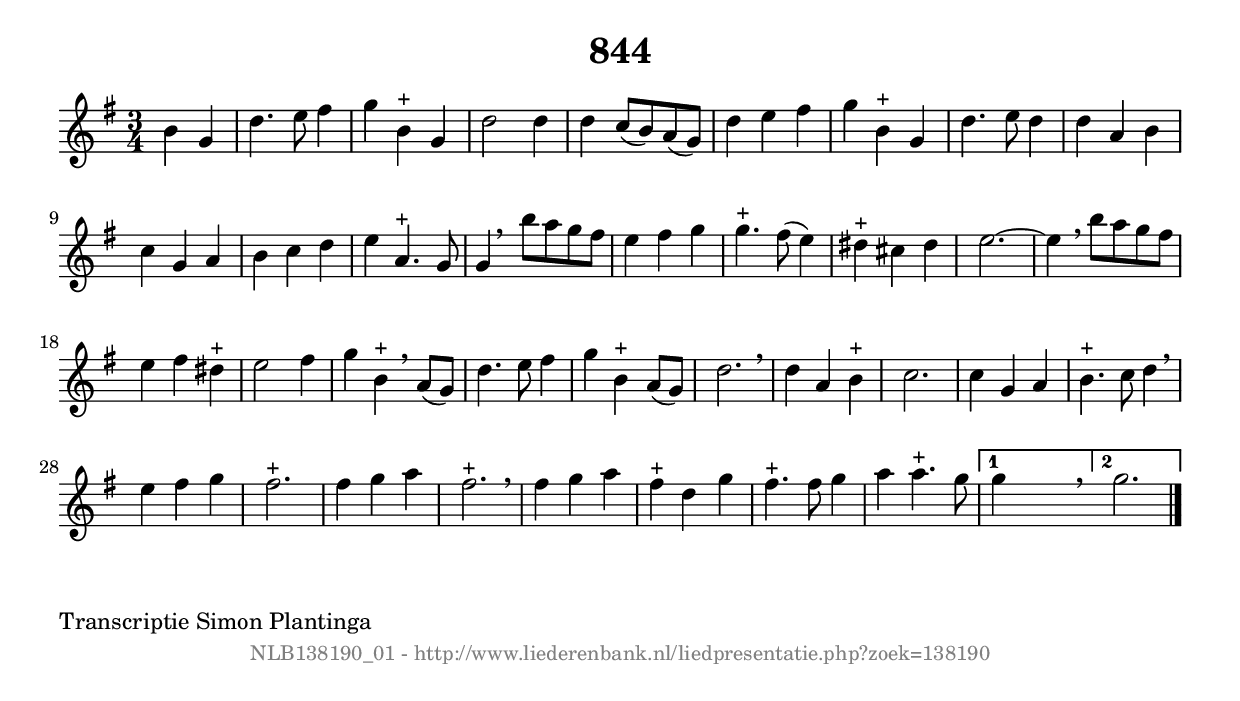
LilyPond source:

%
% produced by wce2krn 1.64 (7 June 2014)
%
\version"2.16"
#(append! paper-alist '(("long" . (cons (* 210 mm) (* 2000 mm)))))
#(set-default-paper-size "long")
sb = {\breathe}
mBreak = {\breathe }
bBreak = {\breathe }
x = {\once\override NoteHead #'style = #'cross }
gl=\glissando
itime={\override Staff.TimeSignature #'stencil = ##f }
ficta = {\once\set suggestAccidentals = ##t}
fine = {\once\override Score.RehearsalMark #'self-alignment-X = #1 \mark \markup {\italic{Fine}}}
dc = {\once\override Score.RehearsalMark #'self-alignment-X = #1 \mark \markup {\italic{D.C.}}}
dcf = {\once\override Score.RehearsalMark #'self-alignment-X = #1 \mark \markup {\italic{D.C. al Fine}}}
dcc = {\once\override Score.RehearsalMark #'self-alignment-X = #1 \mark \markup {\italic{D.C. al Coda}}}
ds = {\once\override Score.RehearsalMark #'self-alignment-X = #1 \mark \markup {\italic{D.S.}}}
dsf = {\once\override Score.RehearsalMark #'self-alignment-X = #1 \mark \markup {\italic{D.S. al Fine}}}
dsc = {\once\override Score.RehearsalMark #'self-alignment-X = #1 \mark \markup {\italic{D.S. al Coda}}}
pv = {\set Score.repeatCommands = #'((volta "1"))}
sv = {\set Score.repeatCommands = #'((volta "2"))}
tv = {\set Score.repeatCommands = #'((volta "3"))}
qv = {\set Score.repeatCommands = #'((volta "4"))}
xv = {\set Score.repeatCommands = #'((volta #f))}
\header{ tagline = ""
title = "844"
}
\score {{
\key g \major
\relative g'
{
\set melismaBusyProperties = #'()
\partial 32*16
\time 3/4
\tempo 4=120
\override Score.MetronomeMark #'transparent = ##t
\override Score.RehearsalMark #'break-visibility = #(vector #t #t #f)
b4 g4 | d'4. e8 fis4 | g4 b,4^"+" g4 | d'2 d4 | d4 c8( b8) a8( g8) | d'4 e4 fis4 | g4 b,4^"+" g4 | d'4. e8 d4 | d4 a4 b4 | c4 g4 a4 | b4 c4 d4 | e4 a,4.^"+" g8 | g4 \bar ":|:" \bBreak
b'8 a8 g8 fis8 | e4 fis4 g4 | g4.^"+" fis8( e4) | dis4^"+" cis4 dis4 | e2.~ | e4  \mBreak
b'8 a8 g8 fis8 | e4 fis4 dis4^"+" | e2 fis4 | g4 b,4^"+"  \mBreak
a8( g8) | d'4. e8 fis4 | g4 b,4^"+" a8( g8) | d'2. |  \mBreak \bar "|"
d4 a4 b4^"+" | c2. | c4 g4 a4 | b4.^"+" c8 d4 |  \mBreak \bar "|"
e4 fis4 g4 | fis2.^"+" | fis4 g4 a4 | fis2.^"+" | \mBreak \bar "|"
fis4 g4 a4 | fis4^"+" d4 g4 | fis4.^"+" fis8 g4 | a4 a4.^"+" g8 | \pv g4 s2 \bar ":|" \bBreak
\sv g2. \xv \bar "|."
 }}
 \midi { }
 \layout {
            indent = 0.0\cm
}
}
\markup { \wordwrap-string #" 
Transcriptie Simon Plantinga
"}
\markup { \vspace #0 } \markup { \with-color #grey \fill-line { \center-column { \smaller "NLB138190_01 - http://www.liederenbank.nl/liedpresentatie.php?zoek=138190" } } }
